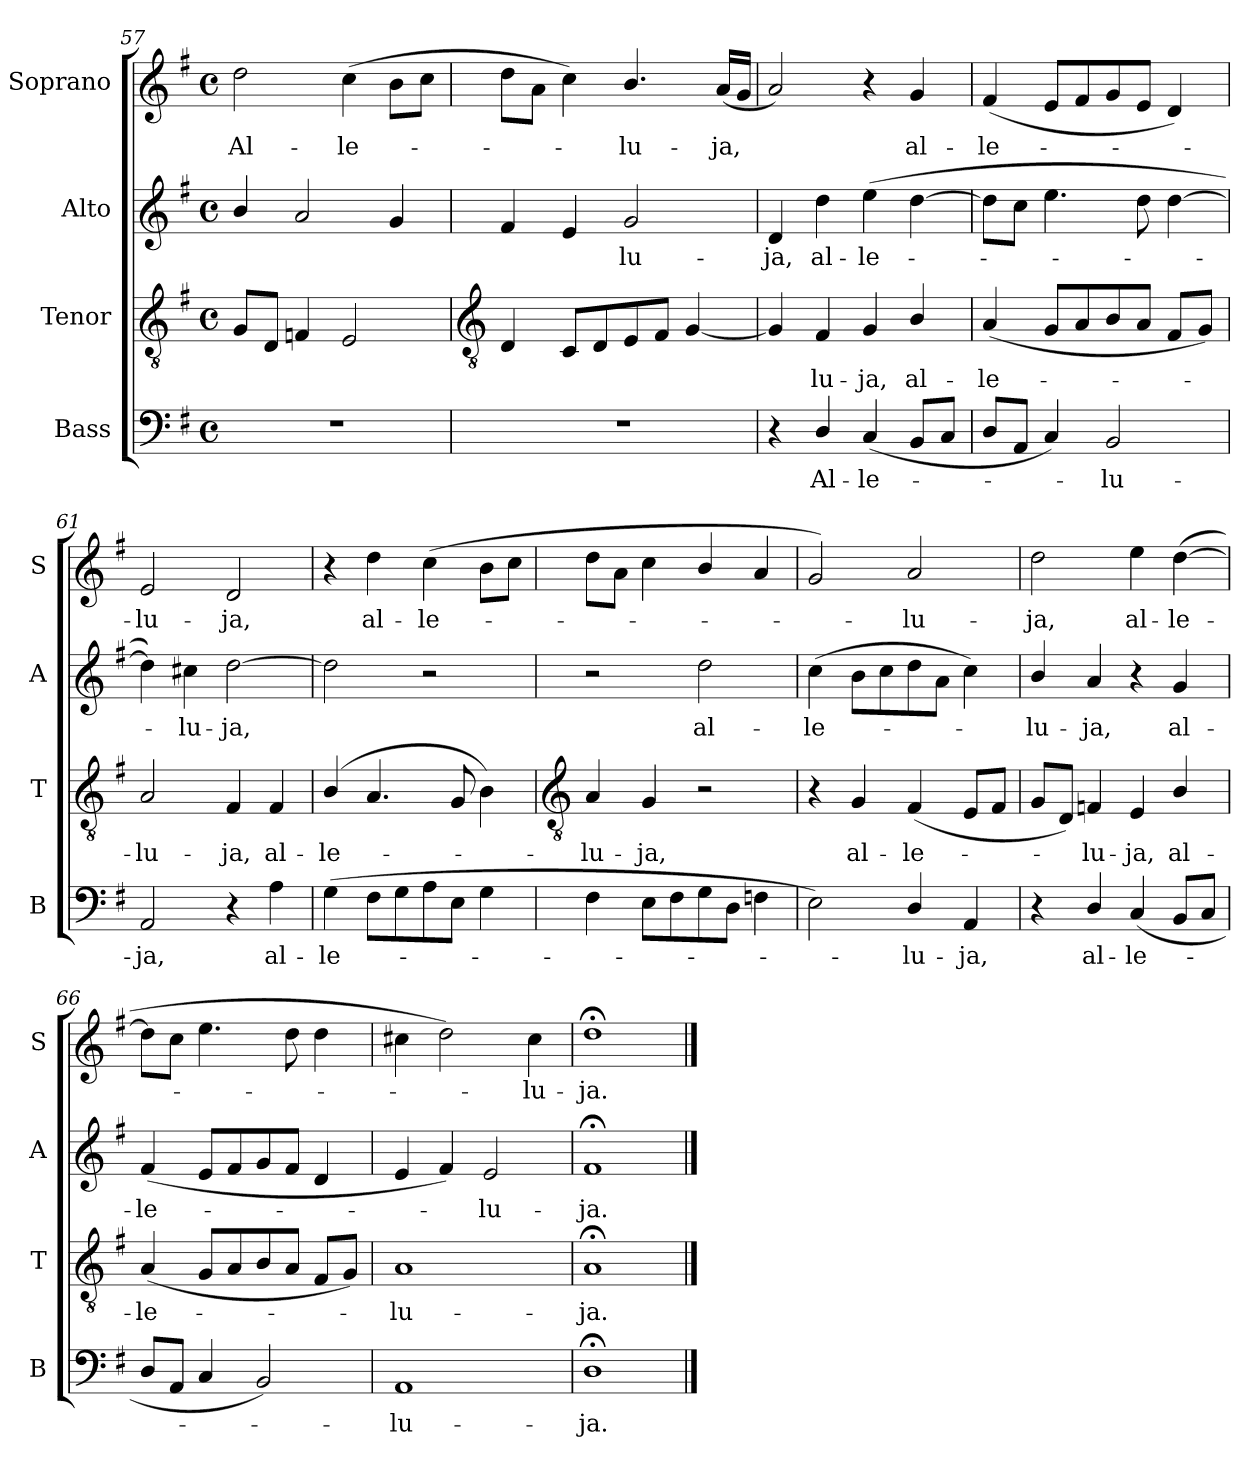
**kern	**text	**kern	**text	**kern	**text	**kern	**text
*part4	*part4	*part3	*part3	*part2	*part2	*part1	*part1
*staff4	*staff4	*staff3	*staff3	*staff2	*staff2	*staff1	*staff1
*I"Bass	*	*I"Tenor	*	*I"Alto	*	*I"Soprano	*
*I'B	*	*I'T	*	*I'A	*	*I'S	*
*clefF4	*	*clefGv2	*	*clefG2	*	*clefG2	*
*k[f#]	*	*k[f#]	*	*k[f#]	*	*k[f#]	*
*G:	*	*G:	*	*G:	*	*G:	*
*M4/4	*	*M4/4	*	*M4/4	*	*M4/4	*
*met(c)	*	*met(c)	*	*met(c)	*	*met(c)	*
=57	=57	=57	=57	=57	=57	=57	=57
!	!	!	!	!	!	!	!LO:LY:b
1r	.	8GL	.	4b/	.	2dd	Al-
.	.	8DJ	.	.	.	.	.
.	.	4Fn	.	2a	.	.	.
!	!	!	!	!	!	!	!LO:LY:b
.	.	2E	.	.	.	(>4cc	-le-
.	.	.	.	4g	.	8bL	.
.	.	.	.	.	.	8ccJ	.
!!LO:LB:g=z
=58	=58	=58	=58	=58	=58	=58	=58
*	*	*clefGv2	*	*	*	*	*
1r	.	4D	.	4f#	.	8ddL	.
.	.	.	.	.	.	8aJ	.
.	.	8CL	.	4e	.	4cc)	.
.	.	8D	.	.	.	.	.
!	!	!	!	!	!LO:LY:b	!	!LO:LY:b
.	.	8E	.	2g	lu-	4.b/	lu-
.	.	8F#J	.	.	.	.	.
.	.	[4G	.	.	.	.	.
!	!	!	!	!	!	!	!LO:LY:b
.	.	.	.	.	.	(<16aLL	-ja,
.	.	.	.	.	.	16gJJ	.
=59	=59	=59	=59	=59	=59	=59	=59
!	!	!	!	!	!LO:LY:b	!	!
4r	.	4G]	.	4d	-ja,	2a)	.
!	!LO:LY:b	!	!LO:LY:b	!	!LO:LY:b	!	!
4D/	Al-	4F#	lu-	4dd	al-	.	.
!	!LO:LY:b	!	!LO:LY:b	!	!LO:LY:b	!	!
(<4C	-le-	4G	-ja,	(>4ee	-le-	4r	.
!	!	!	!LO:LY:b	!	!	!	!LO:LY:b
8BBL	.	4B/	al-	[4dd	.	4g	al-
8CJ	.	.	.	.	.	.	.
=60	=60	=60	=60	=60	=60	=60	=60
!	!	!	!LO:LY:b	!	!	!	!LO:LY:b
8DL	.	(<4A	-le-	8ddL]	.	(<4f#	-le-
8AAJ	.	.	.	8ccJ	.	.	.
4C)	.	8GL	.	4.ee	.	8eL	.
.	.	8A	.	.	.	8f#	.
!	!LO:LY:b	!	!	!	!	!	!
2BB	lu-	8B	.	.	.	8g	.
.	.	8AJ	.	8dd	.	8eJ	.
.	.	8F#L	.	[4dd	.	4d)	.
.	.	8GJ)	.	.	.	.	.
=61	=61	=61	=61	=61	=61	=61	=61
!	!LO:LY:b	!	!LO:LY:b	!	!	!	!LO:LY:b
2AA	-ja,	2A	lu-	4dd])	.	2e	lu-
!	!	!	!	!	!LO:LY:b	!	!
.	.	.	.	4cc#X	lu-	.	.
!	!	!	!LO:LY:b	!	!LO:LY:b	!	!LO:LY:b
4r	.	4F#	-ja,	[2dd	-ja,	2d	-ja,
!	!LO:LY:b	!	!LO:LY:b	!	!	!	!
4A	al-	4F#	al-	.	.	.	.
=62	=62	=62	=62	=62	=62	=62	=62
!	!LO:LY:b	!	!LO:LY:b	!	!	!	!
(>4G	-le-	(<4B/	-le-	2dd]	.	4r	.
!	!	!	!	!	!	!	!LO:LY:b
8F#L	.	4.A	.	.	.	4dd	al-
8G	.	.	.	.	.	.	.
!	!	!	!	!	!	!	!LO:LY:b
8A	.	.	.	2r	.	(>4cc	-le-
8EJ	.	8G	.	.	.	.	.
4G	.	4B)	.	.	.	8bL	.
.	.	.	.	.	.	8ccJ	.
!!LO:LB:g=z
=63	=63	=63	=63	=63	=63	=63	=63
*	*	*clefGv2	*	*	*	*	*
!	!	!	!LO:LY:b	!	!	!	!
4F#	.	4A	lu-	2r	.	8ddL	.
.	.	.	.	.	.	8aJ	.
!	!	!	!LO:LY:b	!	!	!	!
8EL	.	4G	-ja,	.	.	4cc	.
8F#	.	.	.	.	.	.	.
!	!	!	!	!	!LO:LY:b	!	!
8G	.	2r	.	2dd	al-	4b/	.
8DJ	.	.	.	.	.	.	.
4Fn	.	.	.	.	.	4a	.
=64	=64	=64	=64	=64	=64	=64	=64
!	!	!	!	!	!LO:LY:b	!	!
2E)	.	4r	.	(>4cc	-le-	2g)	.
!	!	!	!LO:LY:b	!	!	!	!
.	.	4G	al-	8bL	.	.	.
.	.	.	.	8cc	.	.	.
!	!LO:LY:b	!	!LO:LY:b	!	!	!	!LO:LY:b
4D/	lu-	(<4F#	-le-	8dd	.	2a	lu-
.	.	.	.	8aJ	.	.	.
!	!LO:LY:b	!	!	!	!	!	!
4AA	-ja,	8EL	.	4cc)	.	.	.
.	.	8F#J	.	.	.	.	.
=65	=65	=65	=65	=65	=65	=65	=65
!	!	!	!	!	!LO:LY:b	!	!LO:LY:b
4r	.	8GL	.	4b/	lu-	2dd	-ja,
.	.	8DJ)	.	.	.	.	.
!	!LO:LY:b	!	!LO:LY:b	!	!LO:LY:b	!	!
4D/	al-	4Fn	lu-	4a	-ja,	.	.
!	!LO:LY:b	!	!LO:LY:b	!	!	!	!LO:LY:b
(<4C	-le-	4E	-ja,	4r	.	4ee	al-
!	!	!	!LO:LY:b	!	!LO:LY:b	!	!LO:LY:b
8BBL	.	4B/	al-	4g	al-	(>[4dd	-le-
8CJ	.	.	.	.	.	.	.
=66	=66	=66	=66	=66	=66	=66	=66
!	!	!	!LO:LY:b	!	!LO:LY:b	!	!
8DL	.	(<4A	-le-	(<4f#	-le-	8ddL]	.
8AAJ	.	.	.	.	.	8ccJ	.
4C	.	8GL	.	8eL	.	4.ee	.
.	.	8A	.	8f#	.	.	.
2BB)	.	8B	.	8g	.	.	.
.	.	8AJ	.	8f#J	.	8dd	.
.	.	8F#L	.	4d	.	4dd	.
.	.	8GJ)	.	.	.	.	.
=67	=67	=67	=67	=67	=67	=67	=67
!	!LO:LY:b	!	!LO:LY:b	!	!	!	!
1AA	lu-	1A	lu-	4e	.	4cc#X	.
.	.	.	.	4f#)	.	2dd)	.
!	!	!	!	!	!LO:LY:b	!	!
.	.	.	.	2e	lu-	.	.
!	!	!	!	!	!	!	!LO:LY:b
.	.	.	.	.	.	4cc#	lu-
=68	=68	=68	=68	=68	=68	=68	=68
!	!LO:LY:b	!	!LO:LY:b	!	!LO:LY:b	!	!LO:LY:b
1D;<	-ja.	1A;<	-ja.	1f#;<	-ja.	1dd;<	-ja.
==	==	==	==	==	==	==	==
*-	*-	*-	*-	*-	*-	*-	*-
